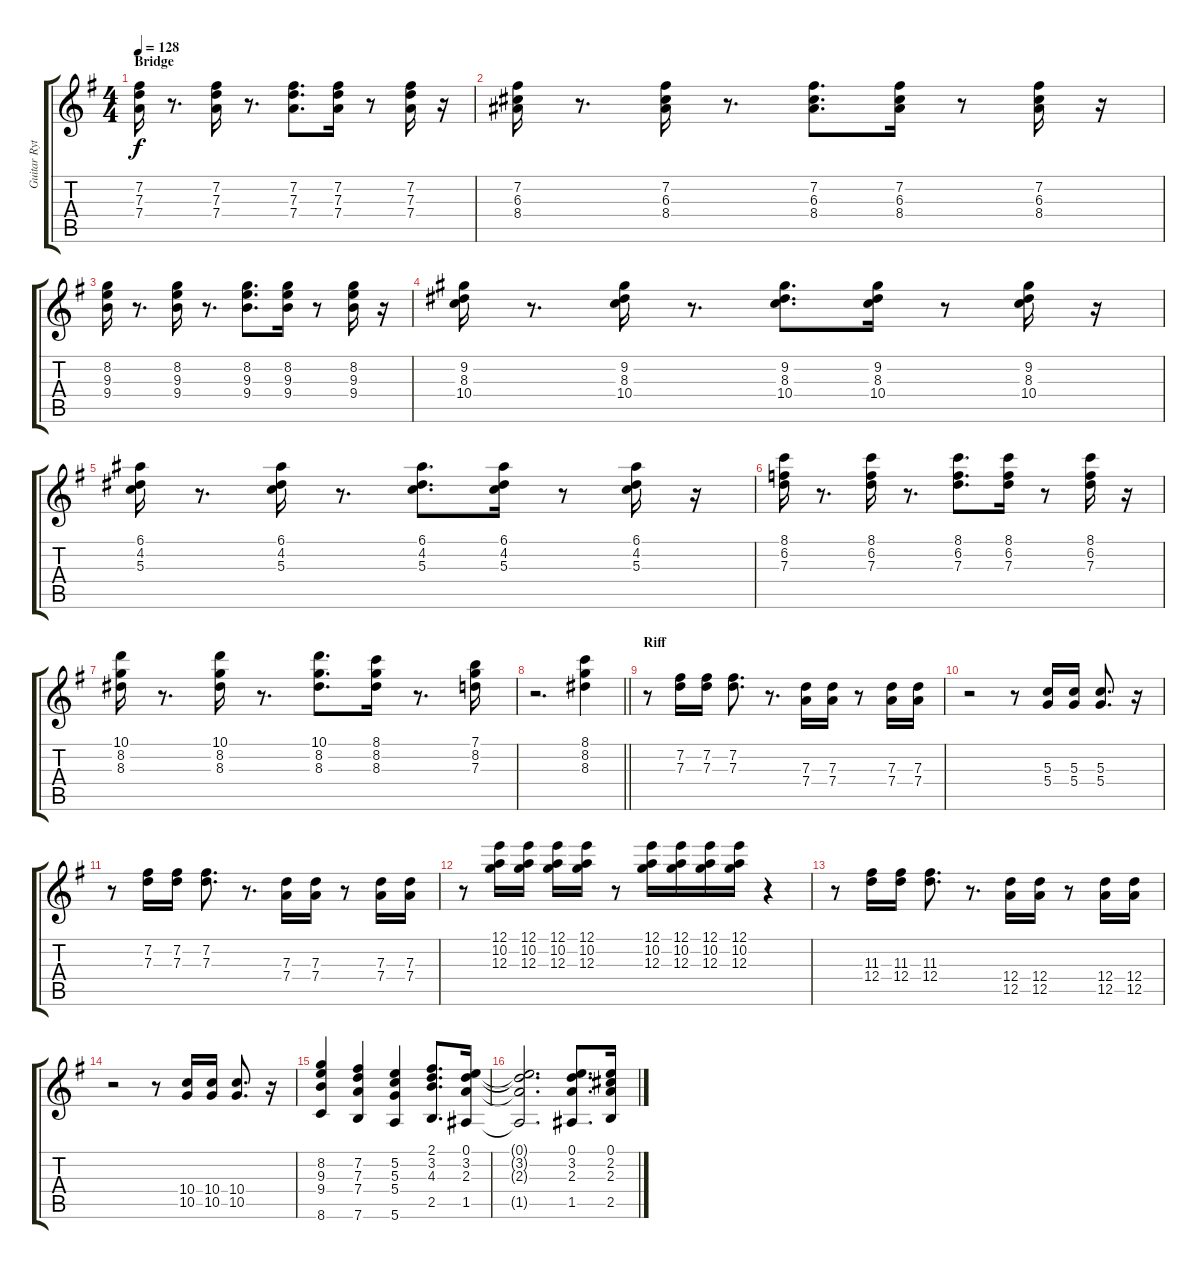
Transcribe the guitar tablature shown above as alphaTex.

\track ("Guitar Rythm" "Guitar Ryt") {instrument electricguitarclean}
\staff {score tabs}
\tuning (E4 B3 G3 D3 A2 E2) {hide}
\ts (4 4)
\section ("" "Bridge")
\tempo 128
\clef g2
\ks eminor
(7.2 7.3 7.4).16{dy f} r.8{d} (7.2 7.3 7.4).16 r.8{d} (7.2 7.3 7.4).8{d} (7.2 7.3 7.4).16 r.8 (7.2 7.3 7.4).16 r.16 |
(7.2 6.3 8.4).16 r.8{d} (7.2 6.3 8.4).16 r.8{d} (7.2 6.3 8.4).8{d} (7.2 6.3 8.4).16 r.8 (7.2 6.3 8.4).16 r.16 |
(8.2 9.3 9.4).16 r.8{d} (8.2 9.3 9.4).16 r.8{d} (8.2 9.3 9.4).8{d} (8.2 9.3 9.4).16 r.8 (8.2 9.3 9.4).16 r.16 |
(9.2 8.3 10.4).16 r.8{d} (9.2 8.3 10.4).16 r.8{d} (9.2 8.3 10.4).8{d} (9.2 8.3 10.4).16 r.8 (9.2 8.3 10.4).16 r.16 |
(6.1 4.2 5.3).16 r.8{d} (6.1 4.2 5.3).16 r.8{d} (6.1 4.2 5.3).8{d} (6.1 4.2 5.3).16 r.8 (6.1 4.2 5.3).16 r.16 |
(8.1 6.2 7.3).16 r.8{d} (8.1 6.2 7.3).16 r.8{d} (8.1 6.2 7.3).8{d} (8.1 6.2 7.3).16 r.8 (8.1 6.2 7.3).16 r.16 |
(10.1 8.2 8.3).16 r.8{d} (10.1 8.2 8.3).16 r.8{d} (10.1 8.2 8.3).8{d} (8.1 8.2 8.3).16 r.8{d} (7.1 8.2 7.3).16 |
\barLineRight lightlight
r.2{d} (8.1 8.2 8.3).4 |
\section ("" "Riff")
r.8 (7.2 7.3).16 (7.2 7.3).16 (7.2 7.3).8{d} r.8{d} (7.3 7.4).16 (7.3 7.4).16 r.8 (7.3 7.4).16 (7.3 7.4).16 |
r.2 r.8 (5.3 5.4).16 (5.3 5.4).16 (5.3 5.4).8{d} r.16 |
r.8 (7.2 7.3).16 (7.2 7.3).16 (7.2 7.3).8{d} r.8{d} (7.3 7.4).16 (7.3 7.4).16 r.8 (7.3 7.4).16 (7.3 7.4).16 |
r.8 (12.1 10.2 12.3).16 (12.1 10.2 12.3).16 (12.1 10.2 12.3).16 (12.1 10.2 12.3).16 r.8 (12.1 10.2 12.3).16 (12.1 10.2 12.3).16 (12.1 10.2 12.3).16 (12.1 10.2 12.3).16 r.4 |
r.8 (11.3 12.4).16 (11.3 12.4).16 (11.3 12.4).8{d} r.8{d} (12.4 12.5).16 (12.4 12.5).16 r.8 (12.4 12.5).16 (12.4 12.5).16 |
r.2 r.8 (10.4 10.5).16 (10.4 10.5).16 (10.4 10.5).8{d} r.16 |
(8.2 9.3 9.4 8.6).4 (7.2 7.3 7.4 7.6).4 (5.2 5.3 5.4 5.6).4 (2.1 3.2 4.3 2.5).8{d} (0.1 3.2 2.3 1.5).16 |
(0.1{t} 3.2{t} 2.3{t} 1.5{t}).2{d} (0.1 3.2 2.3 1.5).8{d} (0.1 2.2 2.3 2.5).16
